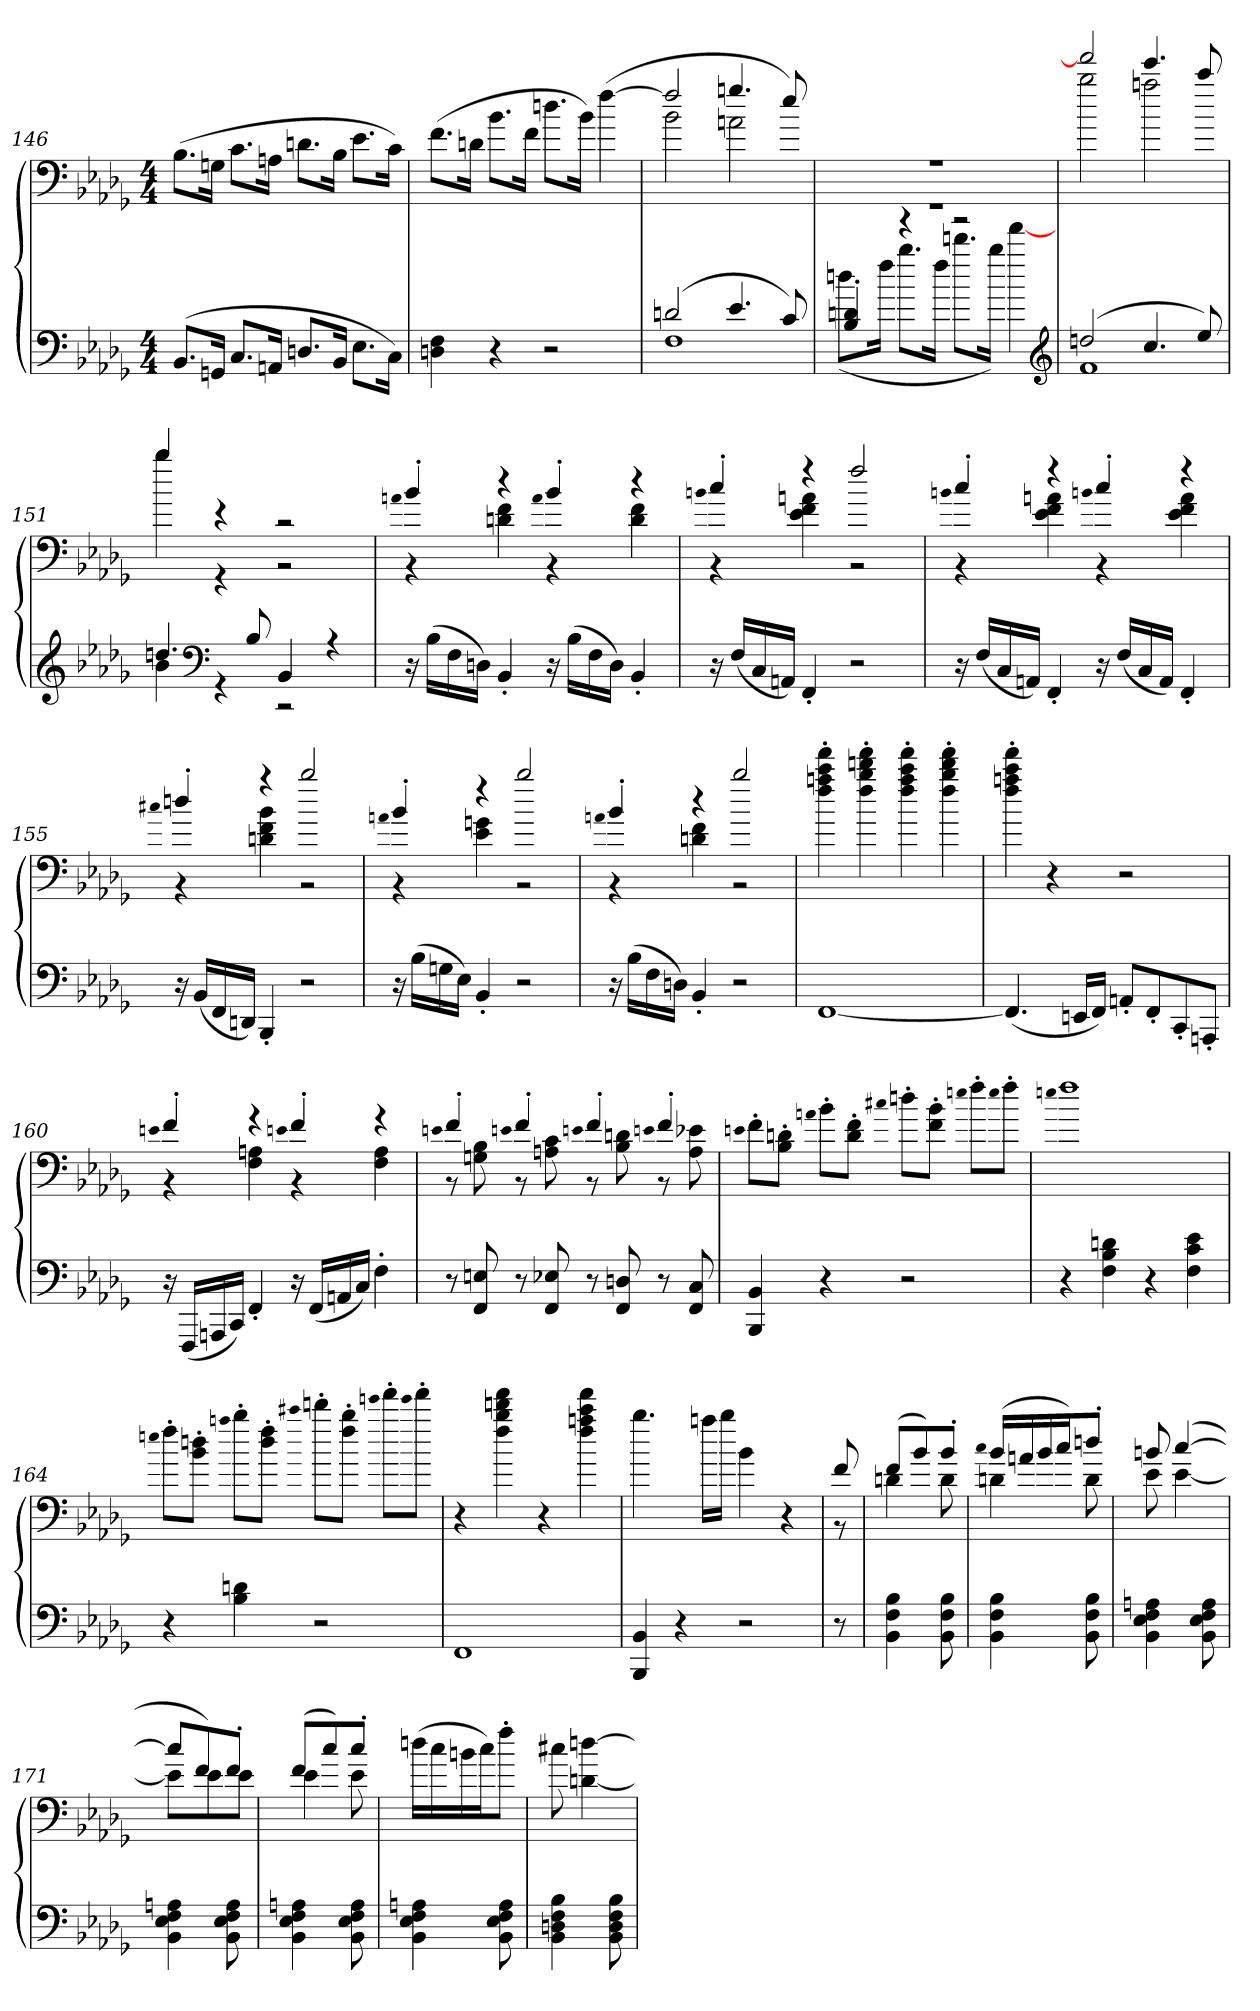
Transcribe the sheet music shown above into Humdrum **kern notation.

**kern	**kern
*part1	*part1
*staff2	*staff1
*clefF4	*clefF4
*k[b-e-a-d-g-]	*k[b-e-a-d-g-]
*M4/4	*M4/4
=146	=146
(8.BB-L	(8.B-L
16GGJk	16GJk
8.CL	8.cL
16AAJk	16AJk
8.DL	8.dL
16BB-Jk	16B-Jk
8.E-L	8.e-L
16CJk)	16cJk)
=147	=147
4D 4F	(8.fL
.	16dJk
4r	8.b-L
.	16fJk
2r	8.ddL
.	16b-Jk)
.	([4ff
=148	=148
*^	*^
(2d	1F	2ff]	2b-
4.e-	.	4.gg	2a
8c)	.	8ee-)	.
=149	=149	=149	=149
4B- 4d	(8.ddL	1r	1r
.	16ffJk	.	.
4r	8.bb-L	.	.
.	16ffJk	.	.
2r	8.dddL	.	.
.	16bb-Jk)	.	.
.	[4fff	.	.
*clefG2	*	*	*
=150	=150	=150	=150
(2dd	1f	2fff]	2bb-
4.cc	.	4.eee-	2aa
8ee-)	.	8ccc	.
=151	=151	=151	=151
4.dd	4b-	4bb-	4bb-
*clefF4	*	*	*
.	4r	4r	4r
8B-	.	.	.
4BB-	2r	2r	2r
4r	.	.	.
*v	*v	*	*
=152	=152	=152
.	qa	.
16r	4b-'	4r
(16B-LL	.	.
16F	.	.
16DJJ)	.	.
4BB-'	4r	4d 4f
.	qa	.
16r	4b-'	4r
(16B-LL	.	.
16F	.	.
16DJJ)	.	.
4BB-'	4r	4d 4f
=153	=153	=153
.	qbn	.
16r	4cc'	4r
(16FLL	.	.
16C	.	.
16AAJJ)	.	.
4FF'	4r	4e- 4f 4a
2r	2ff	2r
=154	=154	=154
.	qbn	.
16r	4cc'	4r
(16FLL	.	.
16C	.	.
16AAJJ)	.	.
4FF'	4r	4e- 4f 4a
.	qbn	.
16r	4cc'	4r
(16FLL	.	.
16C	.	.
16AAJJ)	.	.
4FF'	4r	4e- 4f 4a
=155	=155	=155
.	qcc#X	.
16r	4dd'	4r
(16BB-LL	.	.
16FF	.	.
16DDJJ)	.	.
4BBB-'	4r	4d 4f 4b-
2r	2bb-	2r
=156	=156	=156
.	qa	.
16r	4b-'	4r
(16B-LL	.	.
16G	.	.
16E-JJ)	.	.
4BB-'	4r	4e- 4g
2r	2bb-	2r
=157	=157	=157
.	qa	.
16r	4b-'	4r
(16B-LL	.	.
16F	.	.
16DJJ)	.	.
4BB-'	4r	4d 4f
2r	2bb-	2r
*	*v	*v
=158	=158
[1FF	4ff' 4aa' 4ccc' 4fff'
.	4ff' 4bb-' 4ddd' 4fff'
.	4ff' 4aa' 4ccc' 4fff'
.	4ff' 4bb-' 4ddd' 4fff'
=159	=159
(4.FF]	4ff' 4aa' 4ccc' 4fff'
.	4r
16EEnLL	.
16FFJJ)	.
8AA'L	2r
8FF'	.
8CC'	.
8AAA'J	.
=160	=160
.	qen
*	*^
16r	4f'	4r
(16FFFLL	.	.
16AAA	.	.
16CCJJ)	.	.
4FF'	4r	4F 4A
.	qen	.
16r	4f'	4r
(16FFLL	.	.
16AA	.	.
16CJJ)	.	.
4F'	4r	4F 4A
=161	=161	=161
.	qen	.
8r	4f'	8r
8FF 8En	.	8G 8B-
.	qen	.
8r	4f'	8r
8FF 8E-X	.	8A 8c
.	qen	.
8r	4f'	8r
8FF 8D	.	8B- 8d
.	qen	.
8r	4f'	8r
8FF 8C	.	8A 8e-X
*	*v	*v
=162	=162
.	qen
4BBB- 4BB-	8f'L
.	8B-' 8d'J
.	qan
4r	8b-'L
.	8d' 8f'J
.	qcc#X
2r	8dd'L
.	8f' 8b-'J
.	qeen
.	8ff'L
.	qee
.	8ff'J
=163	=163
.	qeen
4r	1ff
4F 4B- 4d	.
4r	.
4F 4c 4e-	.
=164	=164
.	qeen
4r	8ff'L
.	8b-' 8dd'J
.	qaan
4B- 4d	8bb-'L
.	8dd' 8ff'J
.	qccc#X
2r	8ddd'L
.	8ff' 8bb-'J
.	qeeen
.	8fff'L
.	qeee
.	8fff'J
=165	=165
1FF	4r
.	4ff 4bb- 4ddd 4fff
.	4r
.	4ff 4aa 4ccc 4fff
=166	=166
4BBB- 4BB-	4.bb-
4r	.
.	16aaLL
.	16bb-JJ
2r	4b-
.	4r
=	=
*	*^
8r	8f	8r
=168	=168	=168
4BB- 4F 4B-	(8fL	4d
.	8b-)	.
8BB- 8F 8B-	8b-'J	8d
=169	=169	=169
.	qcc	.
4BB- 4F 4B-	(16b-LL	4d
.	16a	.
.	16b-	.
.	16ccJ)	.
8BB- 8F 8B-	8dd'J	8d
=170	=170	=170
4BB- 4E- 4F 4A	8bn	8e-
.	([4cc	[4e-
8BB- 8E- 8F 8A	.	.
=171	=171	=171
4BB- 4E- 4F 4A	8ccL]	8e-L]
.	8f)	8e-
8BB- 8E- 8F 8A	8f'J	8e-J
=172	=172	=172
4BB- 4E- 4F 4A	(8fL	4e-
.	8cc)	.
8BB- 8E- 8F 8A	8cc'J	8e-
*	*v	*v
=173	=173
4BB- 4E- 4F 4A	(16ddLL
.	16cc
.	16bn
.	16ccJ)
8BB- 8E- 8F 8A	8ff'J
=174	=174
4BB- 4D 4F 4B-	8cc#X
.	[4d [4dd
8BB- 8D 8F 8B-	.
=	=
*-	*-
